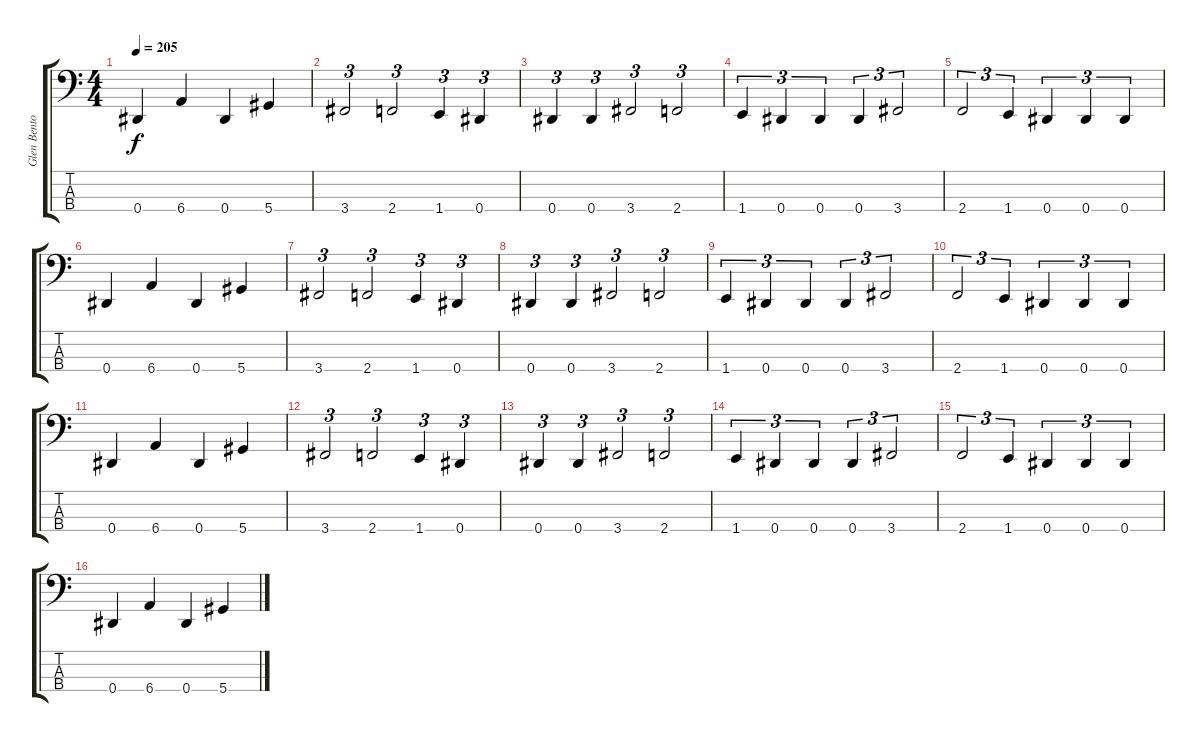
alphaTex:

\track ("Glen Benton" "Glen Bento") {instrument electricbasspick}
\staff {score tabs}
\tuning (Gb2 Db2 Ab1 Eb1) {hide}
\ts (4 4)
\tempo 205
\clef f4
\ks c
0.4.4{dy f} 6.4.4 0.4.4 5.4.4 |
3.4.2{tu (3 2)} 2.4.2{tu (3 2)} 1.4.4{tu (3 2)} 0.4.4{tu (3 2)} |
0.4.4{tu (3 2)} 0.4.4{tu (3 2)} 3.4.2{tu (3 2)} 2.4.2{tu (3 2)} |
1.4.4{tu (3 2)} 0.4.4{tu (3 2)} 0.4.4{tu (3 2)} 0.4.4{tu (3 2)} 3.4.2{tu (3 2)} |
2.4.2{tu (3 2)} 1.4.4{tu (3 2)} 0.4.4{tu (3 2)} 0.4.4{tu (3 2)} 0.4.4{tu (3 2)} |
0.4.4 6.4.4 0.4.4 5.4.4 |
3.4.2{tu (3 2)} 2.4.2{tu (3 2)} 1.4.4{tu (3 2)} 0.4.4{tu (3 2)} |
0.4.4{tu (3 2)} 0.4.4{tu (3 2)} 3.4.2{tu (3 2)} 2.4.2{tu (3 2)} |
1.4.4{tu (3 2)} 0.4.4{tu (3 2)} 0.4.4{tu (3 2)} 0.4.4{tu (3 2)} 3.4.2{tu (3 2)} |
2.4.2{tu (3 2)} 1.4.4{tu (3 2)} 0.4.4{tu (3 2)} 0.4.4{tu (3 2)} 0.4.4{tu (3 2)} |
0.4.4 6.4.4 0.4.4 5.4.4 |
3.4.2{tu (3 2)} 2.4.2{tu (3 2)} 1.4.4{tu (3 2)} 0.4.4{tu (3 2)} |
0.4.4{tu (3 2)} 0.4.4{tu (3 2)} 3.4.2{tu (3 2)} 2.4.2{tu (3 2)} |
1.4.4{tu (3 2)} 0.4.4{tu (3 2)} 0.4.4{tu (3 2)} 0.4.4{tu (3 2)} 3.4.2{tu (3 2)} |
2.4.2{tu (3 2)} 1.4.4{tu (3 2)} 0.4.4{tu (3 2)} 0.4.4{tu (3 2)} 0.4.4{tu (3 2)} |
0.4.4 6.4.4 0.4.4 5.4.4
